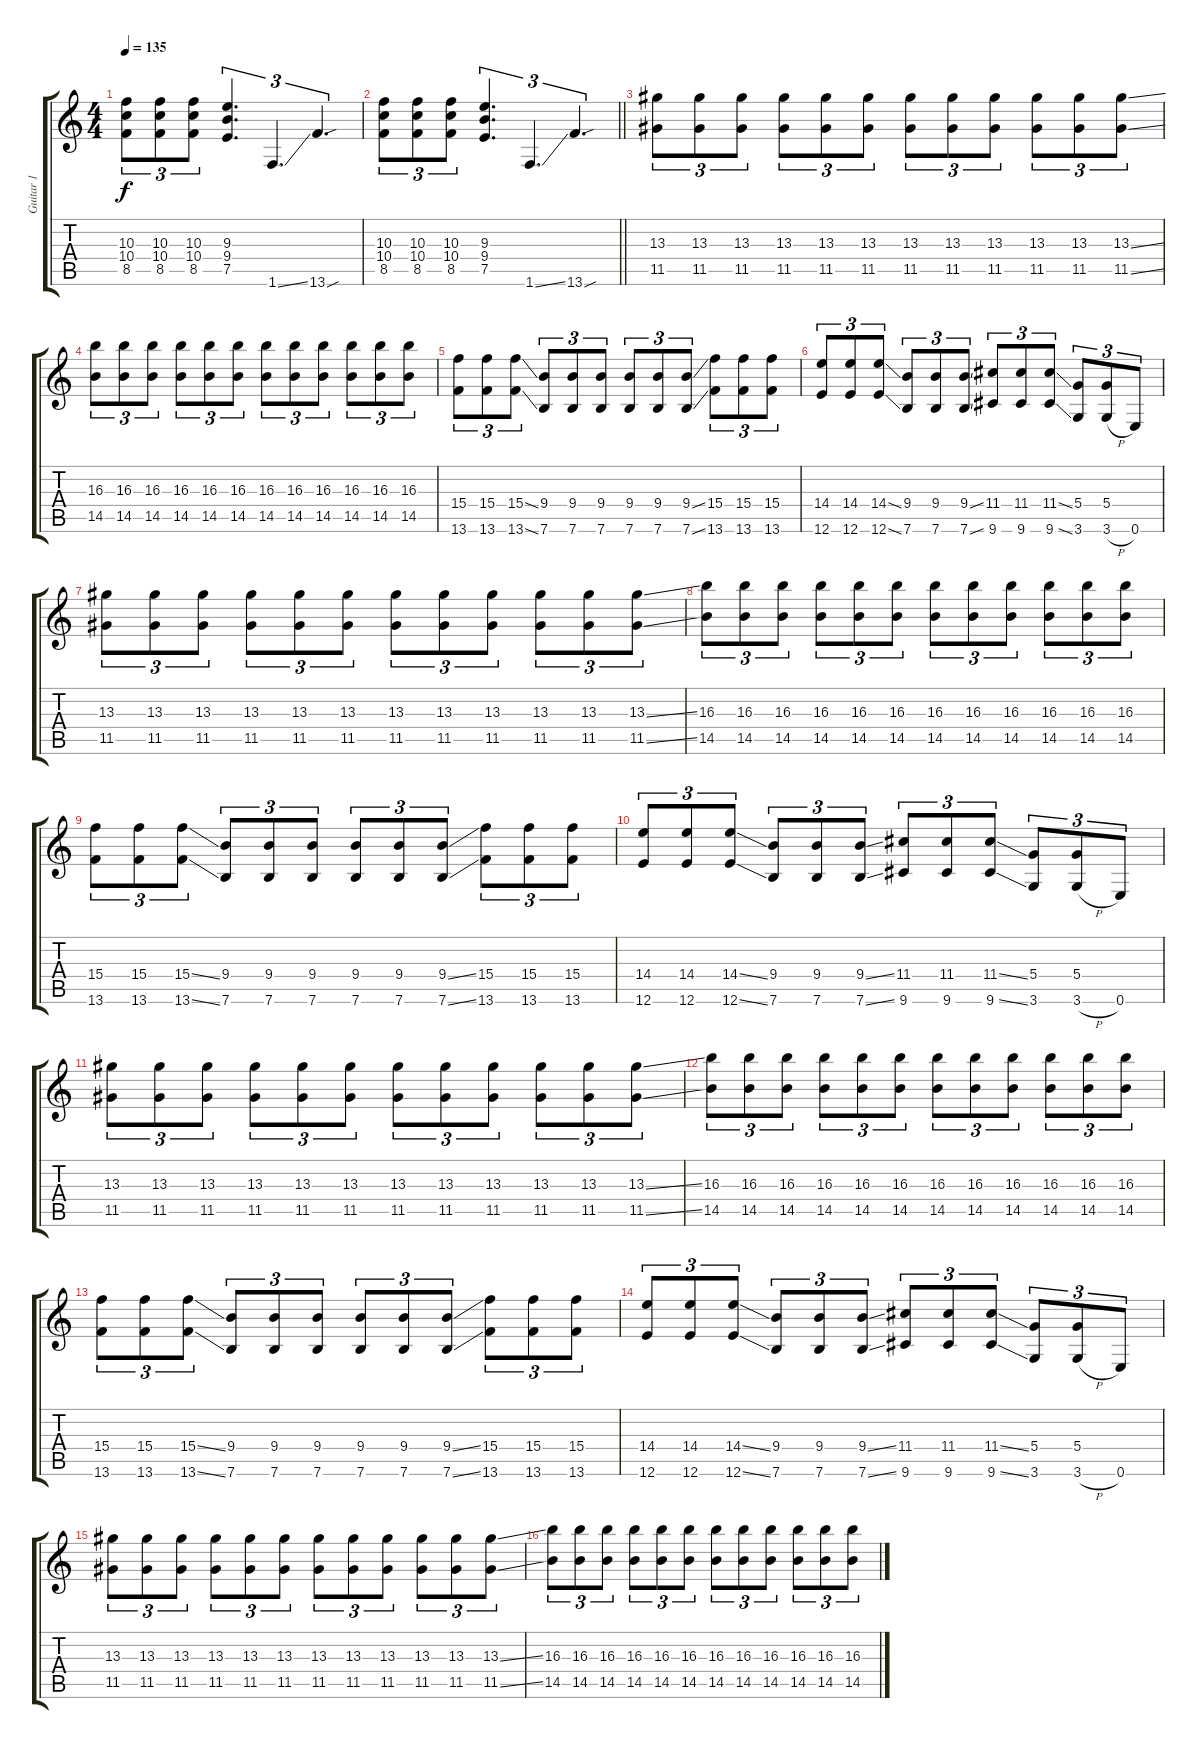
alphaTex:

\track ("Guitar 1" "Guitar 1") {instrument overdrivenguitar}
\staff {score tabs}
\tuning (E4 B3 G3 D3 A2 E2) {hide}
\ts (4 4)
\tempo 135
\clef g2
\ks c
(10.3 10.4 8.5).8{tu (3 2) dy f} (10.3 10.4 8.5).8{tu (3 2)} (10.3 10.4 8.5).8{tu (3 2)} (9.3 9.4 7.5).4{d tu (3 2)} 1.6{ss}.4{d tu (3 2)} 13.6{sou}.4{d tu (3 2)} |
\barLineRight lightlight
(10.3 10.4 8.5).8{tu (3 2)} (10.3 10.4 8.5).8{tu (3 2)} (10.3 10.4 8.5).8{tu (3 2)} (9.3 9.4 7.5).4{d tu (3 2)} 1.6{ss}.4{d tu (3 2)} 13.6{sou}.4{d tu (3 2)} |
\section ("" "")
(13.3 11.5).8{tu (3 2)} (13.3 11.5).8{tu (3 2)} (13.3 11.5).8{tu (3 2)} (13.3 11.5).8{tu (3 2)} (13.3 11.5).8{tu (3 2)} (13.3 11.5).8{tu (3 2)} (13.3 11.5).8{tu (3 2)} (13.3 11.5).8{tu (3 2)} (13.3 11.5).8{tu (3 2)} (13.3 11.5).8{tu (3 2)} (13.3 11.5).8{tu (3 2)} (13.3{ss} 11.5{ss}).8{tu (3 2)} |
(16.3 14.5).8{tu (3 2)} (16.3 14.5).8{tu (3 2)} (16.3 14.5).8{tu (3 2)} (16.3 14.5).8{tu (3 2)} (16.3 14.5).8{tu (3 2)} (16.3 14.5).8{tu (3 2)} (16.3 14.5).8{tu (3 2)} (16.3 14.5).8{tu (3 2)} (16.3 14.5).8{tu (3 2)} (16.3 14.5).8{tu (3 2)} (16.3 14.5).8{tu (3 2)} (16.3 14.5).8{tu (3 2)} |
(15.4 13.6).8{tu (3 2)} (15.4 13.6).8{tu (3 2)} (15.4{ss} 13.6{ss}).8{tu (3 2)} (9.4 7.6).8{tu (3 2)} (9.4 7.6).8{tu (3 2)} (9.4 7.6).8{tu (3 2)} (9.4 7.6).8{tu (3 2)} (9.4 7.6).8{tu (3 2)} (9.4{ss} 7.6{ss}).8{tu (3 2)} (15.4 13.6).8{tu (3 2)} (15.4 13.6).8{tu (3 2)} (15.4 13.6).8{tu (3 2)} |
(14.4 12.6).8{tu (3 2)} (14.4 12.6).8{tu (3 2)} (14.4{ss} 12.6{ss}).8{tu (3 2)} (9.4 7.6).8{tu (3 2)} (9.4 7.6).8{tu (3 2)} (9.4{ss} 7.6{ss}).8{tu (3 2)} (11.4 9.6).8{tu (3 2)} (11.4 9.6).8{tu (3 2)} (11.4{ss} 9.6{ss}).8{tu (3 2)} (5.4 3.6).8{tu (3 2)} (5.4 3.6{h}).8{tu (3 2)} 0.6.8{tu (3 2)} |
(13.3 11.5).8{tu (3 2)} (13.3 11.5).8{tu (3 2)} (13.3 11.5).8{tu (3 2)} (13.3 11.5).8{tu (3 2)} (13.3 11.5).8{tu (3 2)} (13.3 11.5).8{tu (3 2)} (13.3 11.5).8{tu (3 2)} (13.3 11.5).8{tu (3 2)} (13.3 11.5).8{tu (3 2)} (13.3 11.5).8{tu (3 2)} (13.3 11.5).8{tu (3 2)} (13.3{ss} 11.5{ss}).8{tu (3 2)} |
(16.3 14.5).8{tu (3 2)} (16.3 14.5).8{tu (3 2)} (16.3 14.5).8{tu (3 2)} (16.3 14.5).8{tu (3 2)} (16.3 14.5).8{tu (3 2)} (16.3 14.5).8{tu (3 2)} (16.3 14.5).8{tu (3 2)} (16.3 14.5).8{tu (3 2)} (16.3 14.5).8{tu (3 2)} (16.3 14.5).8{tu (3 2)} (16.3 14.5).8{tu (3 2)} (16.3 14.5).8{tu (3 2)} |
(15.4 13.6).8{tu (3 2)} (15.4 13.6).8{tu (3 2)} (15.4{ss} 13.6{ss}).8{tu (3 2)} (9.4 7.6).8{tu (3 2)} (9.4 7.6).8{tu (3 2)} (9.4 7.6).8{tu (3 2)} (9.4 7.6).8{tu (3 2)} (9.4 7.6).8{tu (3 2)} (9.4{ss} 7.6{ss}).8{tu (3 2)} (15.4 13.6).8{tu (3 2)} (15.4 13.6).8{tu (3 2)} (15.4 13.6).8{tu (3 2)} |
(14.4 12.6).8{tu (3 2)} (14.4 12.6).8{tu (3 2)} (14.4{ss} 12.6{ss}).8{tu (3 2)} (9.4 7.6).8{tu (3 2)} (9.4 7.6).8{tu (3 2)} (9.4{ss} 7.6{ss}).8{tu (3 2)} (11.4 9.6).8{tu (3 2)} (11.4 9.6).8{tu (3 2)} (11.4{ss} 9.6{ss}).8{tu (3 2)} (5.4 3.6).8{tu (3 2)} (5.4 3.6{h}).8{tu (3 2)} 0.6.8{tu (3 2)} |
(13.3 11.5).8{tu (3 2)} (13.3 11.5).8{tu (3 2)} (13.3 11.5).8{tu (3 2)} (13.3 11.5).8{tu (3 2)} (13.3 11.5).8{tu (3 2)} (13.3 11.5).8{tu (3 2)} (13.3 11.5).8{tu (3 2)} (13.3 11.5).8{tu (3 2)} (13.3 11.5).8{tu (3 2)} (13.3 11.5).8{tu (3 2)} (13.3 11.5).8{tu (3 2)} (13.3{ss} 11.5{ss}).8{tu (3 2)} |
(16.3 14.5).8{tu (3 2)} (16.3 14.5).8{tu (3 2)} (16.3 14.5).8{tu (3 2)} (16.3 14.5).8{tu (3 2)} (16.3 14.5).8{tu (3 2)} (16.3 14.5).8{tu (3 2)} (16.3 14.5).8{tu (3 2)} (16.3 14.5).8{tu (3 2)} (16.3 14.5).8{tu (3 2)} (16.3 14.5).8{tu (3 2)} (16.3 14.5).8{tu (3 2)} (16.3 14.5).8{tu (3 2)} |
(15.4 13.6).8{tu (3 2)} (15.4 13.6).8{tu (3 2)} (15.4{ss} 13.6{ss}).8{tu (3 2)} (9.4 7.6).8{tu (3 2)} (9.4 7.6).8{tu (3 2)} (9.4 7.6).8{tu (3 2)} (9.4 7.6).8{tu (3 2)} (9.4 7.6).8{tu (3 2)} (9.4{ss} 7.6{ss}).8{tu (3 2)} (15.4 13.6).8{tu (3 2)} (15.4 13.6).8{tu (3 2)} (15.4 13.6).8{tu (3 2)} |
(14.4 12.6).8{tu (3 2)} (14.4 12.6).8{tu (3 2)} (14.4{ss} 12.6{ss}).8{tu (3 2)} (9.4 7.6).8{tu (3 2)} (9.4 7.6).8{tu (3 2)} (9.4{ss} 7.6{ss}).8{tu (3 2)} (11.4 9.6).8{tu (3 2)} (11.4 9.6).8{tu (3 2)} (11.4{ss} 9.6{ss}).8{tu (3 2)} (5.4 3.6).8{tu (3 2)} (5.4 3.6{h}).8{tu (3 2)} 0.6.8{tu (3 2)} |
(13.3 11.5).8{tu (3 2)} (13.3 11.5).8{tu (3 2)} (13.3 11.5).8{tu (3 2)} (13.3 11.5).8{tu (3 2)} (13.3 11.5).8{tu (3 2)} (13.3 11.5).8{tu (3 2)} (13.3 11.5).8{tu (3 2)} (13.3 11.5).8{tu (3 2)} (13.3 11.5).8{tu (3 2)} (13.3 11.5).8{tu (3 2)} (13.3 11.5).8{tu (3 2)} (13.3{ss} 11.5{ss}).8{tu (3 2)} |
(16.3 14.5).8{tu (3 2)} (16.3 14.5).8{tu (3 2)} (16.3 14.5).8{tu (3 2)} (16.3 14.5).8{tu (3 2)} (16.3 14.5).8{tu (3 2)} (16.3 14.5).8{tu (3 2)} (16.3 14.5).8{tu (3 2)} (16.3 14.5).8{tu (3 2)} (16.3 14.5).8{tu (3 2)} (16.3 14.5).8{tu (3 2)} (16.3 14.5).8{tu (3 2)} (16.3 14.5).8{tu (3 2)}
